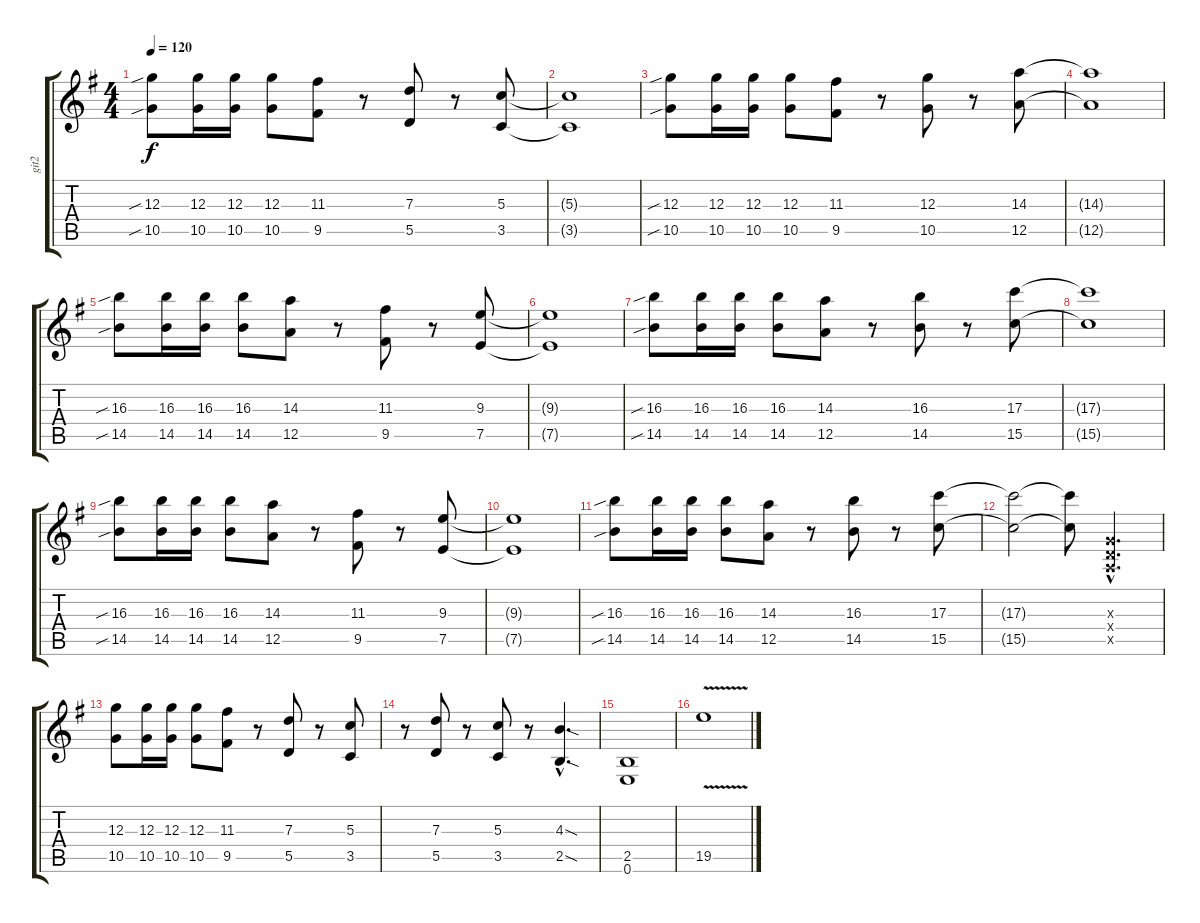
\track ("git2" "git2") {instrument distortionguitar}
\staff {score tabs}
\tuning (E4 B3 G3 D3 A2 E2) {hide}
\ts (4 4)
\tempo 120
\clef g2
\ks eminor
(12.3{sib} 10.5{sib}).8{dy f} (12.3 10.5).16 (12.3 10.5).16 (12.3 10.5).8 (11.3 9.5).8 r.8 (7.3 5.5).8 r.8 (5.3 3.5).8 |
(5.3{t} 3.5{t}).1 |
(12.3{sib} 10.5{sib}).8 (12.3 10.5).16 (12.3 10.5).16 (12.3 10.5).8 (11.3 9.5).8 r.8 (12.3 10.5).8 r.8 (14.3 12.5).8 |
(14.3{t} 12.5{t}).1 |
(16.3{sib} 14.5{sib}).8 (16.3 14.5).16 (16.3 14.5).16 (16.3 14.5).8 (14.3 12.5).8 r.8 (11.3 9.5).8 r.8 (9.3 7.5).8 |
(9.3{t} 7.5{t}).1 |
(16.3{sib} 14.5{sib}).8 (16.3 14.5).16 (16.3 14.5).16 (16.3 14.5).8 (14.3 12.5).8 r.8 (16.3 14.5).8 r.8 (17.3 15.5).8 |
(17.3{t} 15.5{t}).1 |
(16.3{sib} 14.5{sib}).8 (16.3 14.5).16 (16.3 14.5).16 (16.3 14.5).8 (14.3 12.5).8 r.8 (11.3 9.5).8 r.8 (9.3 7.5).8 |
(9.3{t} 7.5{t}).1 |
(16.3{sib} 14.5{sib}).8 (16.3 14.5).16 (16.3 14.5).16 (16.3 14.5).8 (14.3 12.5).8 r.8 (16.3 14.5).8 r.8 (17.3 15.5).8 |
(17.3{t} 15.5{t}).2 (17.3{t} 15.5{t}).8 (0.3{hac x} 0.4{hac x} 0.5{hac x}).4{d} |
(12.3 10.5).8 (12.3 10.5).16 (12.3 10.5).16 (12.3 10.5).8 (11.3 9.5).8 r.8 (7.3 5.5).8 r.8 (5.3 3.5).8 |
r.8 (7.3 5.5).8 r.8 (5.3 3.5).8 r.8 (4.3{sod hac} 2.5{sod hac}).4{d} |
(2.5 0.6).1 |
19.5{v}.1
